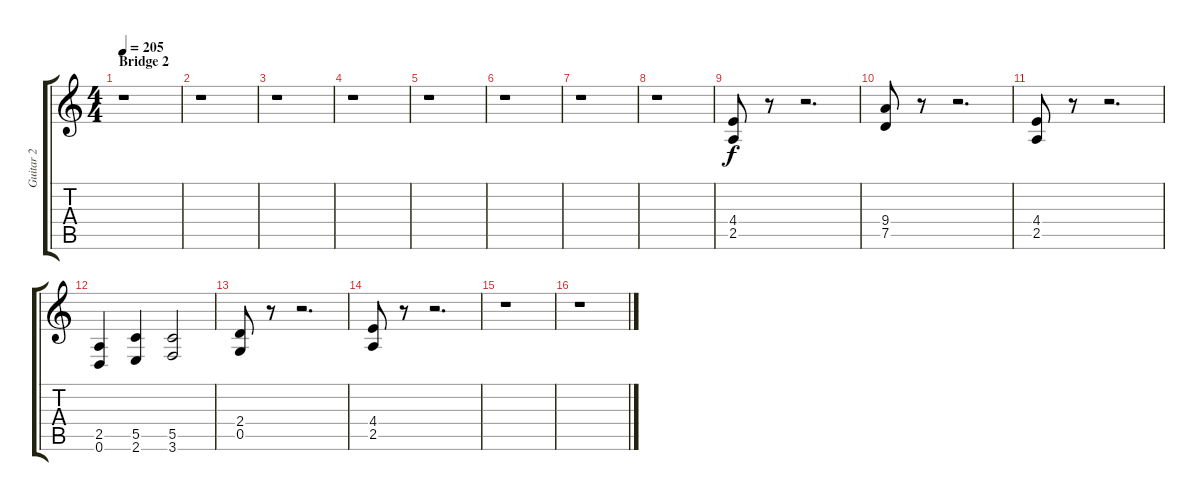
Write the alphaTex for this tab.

\track ("Guitar 2" "Guitar 2") {instrument distortionguitar}
\staff {score tabs}
\tuning (D4 A3 F3 C3 G2 D2) {hide}
\ts (4 4)
\section ("" "Bridge 2")
\tempo 205
\clef g2
\ks c
r.1{dy f} |
r.1 |
r.1 |
r.1 |
r.1 |
r.1 |
r.1 |
r.1 |
(4.4 2.5).8 r.8 r.2{d} |
(9.4 7.5).8 r.8 r.2{d} |
(4.4 2.5).8 r.8 r.2{d} |
(2.5 0.6).4 (5.5 2.6).4 (5.5 3.6).2 |
(2.4 0.5).8 r.8 r.2{d} |
(4.4 2.5).8 r.8 r.2{d} |
r.1 |
r.1
